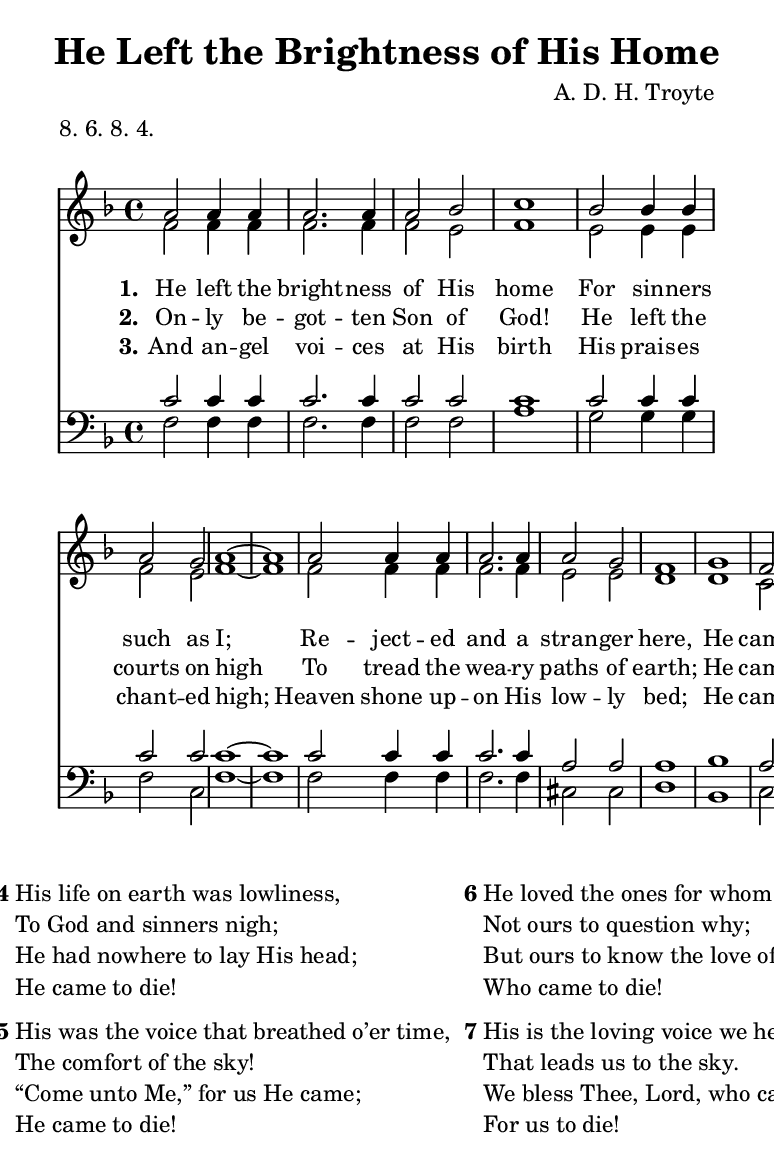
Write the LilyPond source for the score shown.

\include "common/global.ily"
\paper {
  \include "common/paper.ily"
  %ragged-bottom = ##t
  ragged-last-bottom = ##t
  %systems-per-page = ##f
  %page-count = ##f
  system-count = 2
}

\header{
  hymnnumber = "137"
  title = "He Left the Brightness of His Home"
  tunename = "Troyte (Adapted)" % original says "Troyte. Adpt."
  meter = "8. 6. 8. 4."
  %poet = ""
  composer = "A. D. H. Troyte"
  %copyright = ""
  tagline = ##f
}

% for fermata in MIDI
ta = { \tempo 2=80 }
tb = { \tempo 2=40 }

patternAA = { c2 c4 c4 | c2. c4 | c2 c2 | c1 }
patternBA = { c2 c4 c4 | c2 c2 | c1 ~ | c1 }
patternCA = { c1 | c2 c2 | c1 ~ | c4 c4 c2 }

global = {
  \include "common/overrides.ily"
  \override Staff.TimeSignature.style = #'()
  \time 4/4
  \override Score.MetronomeMark.transparent = ##t % hide all fermata changes too
  \ta
  \key f \major
  %\partial 4
  \autoBeamOff
}

notesSoprano = {
\global
\relative c'' {

  \changePitch \patternAA { a a a | a a | a bes | c }
  \changePitch \patternBA { bes bes bes | a g | a | a }
  \changePitch \patternAA { a a a | a a | a g | f }
  \changePitch \patternCA { g | f e | f f r r }

  \bar "|."

}
}

notesAlto = {
\global
\relative e' {

  \changePitch \patternAA { f f f | f f | f e | f }
  \changePitch \patternBA { e e e | f e | f | f }
  \changePitch \patternAA { f f f | f f | e e | d }
  \changePitch \patternCA { d | c c | c | c r r }

}
}

notesTenor = {
\global
\relative a {

  \changePitch \patternAA { c c c | c c | c c | c }
  \changePitch \patternBA { c c c | c c | c | c }
  \changePitch \patternAA { c c c | c c | a a | a }
  \changePitch \patternCA { bes | a g | a | a r r }

}
}

notesBass = {
\global
\relative f {

  \changePitch \patternAA { f f f | f f | f f | a }
  \changePitch \patternBA { g g g | f c | f | f }
  \changePitch \patternAA { f f f | f f | cis cis | d }
  \changePitch \patternCA { bes | c c | f | f r r }

}
}

wordsA = \lyricmode {
\set stanza = "1."

He left the bright -- ness of His home
For sin -- ners such as I;
Re -- ject -- ed and a stran -- ger here,
He came to die!

}

wordsB = \lyricmode {
\set stanza = "2."

On -- ly be -- got -- ten Son of God!
He left the courts on high
To tread the wea -- ry paths of earth;
He came to die!

}

wordsC = \lyricmode {
\set stanza = "3."

And an -- gel voi -- ces at His birth
His prais -- es chant -- ed high;
Heaven shone up -- on His low -- ly bed;
He came to die!

}

wordsD = \markuplist {

\line { His life on earth was lowliness, }
\line { To God and sinners nigh; }
\line { He had nowhere to lay His head; }
\line { He came to die! }

}

wordsE = \markuplist {

\line { His was the voice that breathed o’er time, }
\line { The comfort of the sky! }
\line { “Come unto Me,” for us He came; }
\line { He came to die! }

}

wordsF = \markuplist {

\line { He loved the ones for whom He died— }
\line { Not ours to question why; }
\line { But ours to know the love of Him, }
\line { Who came to die! }

}

wordsG = \markuplist {

\line { His is the loving voice we hear }
\line { That leads us to the sky. }
\line { We bless Thee, Lord, who came to earth }
\line { For us to die! }

}

\score {
  \context ChoirStaff <<
    \context Staff = upper <<
      \set ChoirStaff.systemStartDelimiter = #'SystemStartBar
      \context Voice  = sopranos { \voiceOne << \notesSoprano >> }
      \context Voice  = altos { \voiceTwo << \notesAlto >> }
      \context Lyrics = one   \lyricsto sopranos \wordsA
      \context Lyrics = two   \lyricsto sopranos \wordsB
      \context Lyrics = three \lyricsto sopranos \wordsC
    >>
    \context Staff = men <<
      \clef bass
      \context Voice  = tenors { \voiceOne << \notesTenor >> }
      \context Voice  = basses { \voiceTwo << \notesBass >> }
    >>
  >>
  \layout {
    \include "common/layout.ily"
  }
  \midi{
    \include "common/midi.ily"
  }
}

\noPageBreak

\markup { \fill-line {
  \hspace #0.1
  \column {
  \line{ \bold 4 \column { \wordsD } } \combine \null \vspace #0.4
  \line{ \bold 5 \column { \wordsE } }
  }
  \hspace #0.1
  \column {
  \line{ \bold 6 \column { \wordsF } } \combine \null \vspace #0.4
  \line{ \bold 7 \column { \wordsG } }
  }
  \hspace #0.1
} }

\version "2.18.0"  % necessary for upgrading to future LilyPond versions.

% vi:set et ts=2 sw=2 ai nocindent syntax=lilypond
